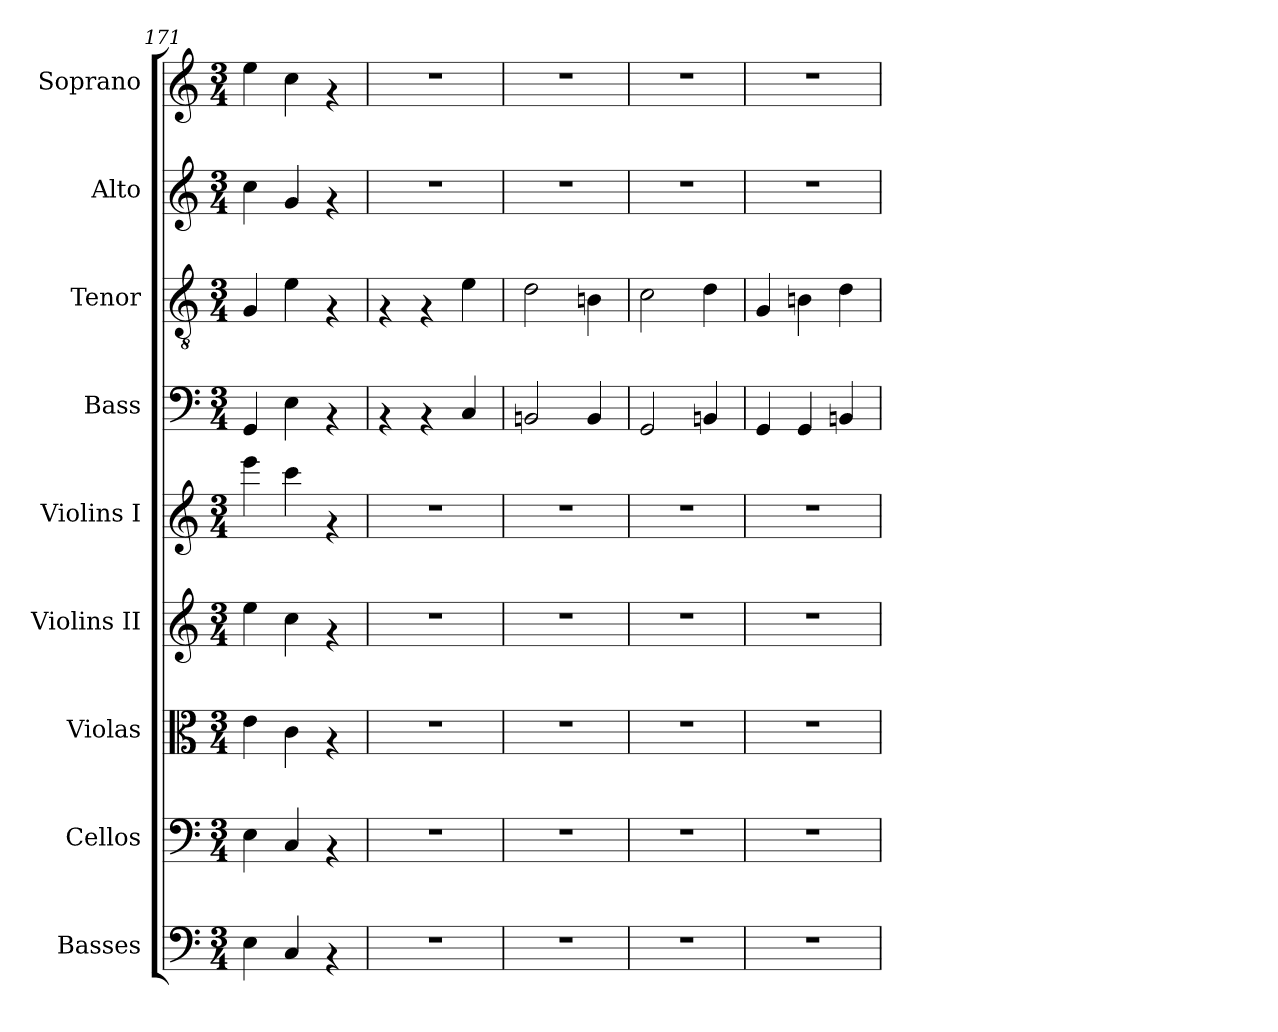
**kern	**kern	**kern	**kern	**kern	**kern	**kern	**kern	**kern
*part9	*part8	*part7	*part6	*part5	*part4	*part3	*part2	*part1
*staff9	*staff8	*staff7	*staff6	*staff5	*staff4	*staff3	*staff2	*staff1
*I"Basses	*I"Cellos	*I"Violas	*I"Violins II	*I"Violins I	*I"Bass	*I"Tenor	*I"Alto	*I"Soprano
*I'Bass	*I'Cell.	*I'Vla.	*I'Vln. II	*I'Vln. I	*I'Bs	*I'Ten	*I'Alto	*I'Sop
*clefF4	*clefF4	*clefC3	*clefG2	*clefG2	*clefF4	*clefGv2	*clefG2	*clefG2
*ITrd7c12	*	*	*	*	*	*	*	*
*k[]	*k[]	*k[]	*k[]	*k[]	*k[]	*k[]	*k[]	*k[]
*C:	*C:	*C:	*C:	*C:	*C:	*C:	*C:	*C:
*M3/4	*M3/4	*M3/4	*M3/4	*M3/4	*M3/4	*M3/4	*M3/4	*M3/4
=171	=171	=171	=171	=171	=171	=171	=171	=171
4EE\	4E\	4e\	4ee\	4eee\	4GG/	4G/	4cc\	4ee\
4CC/	4C/	4c\	4cc\	4ccc\	4E\	4e\	4g/	4cc\
4rAA	4rAA	4rG	4rf	4rf	4rAA	4rF	4rf	4rf
=172	=172	=172	=172	=172	=172	=172	=172	=172
2.r	2.r	2.r	2.r	2.r	4rAA	4rF	2.r	2.r
.	.	.	.	.	4rAA	4rF	.	.
.	.	.	.	.	4C/	4e\	.	.
=173	=173	=173	=173	=173	=173	=173	=173	=173
2.r	2.r	2.r	2.r	2.r	2BBn/	2d\	2.r	2.r
.	.	.	.	.	4BB/	4Bn\	.	.
=174	=174	=174	=174	=174	=174	=174	=174	=174
2.r	2.r	2.r	2.r	2.r	2GG/	2c\	2.r	2.r
.	.	.	.	.	4BBn/	4d\	.	.
!!LO:PB:g=z
=175	=175	=175	=175	=175	=175	=175	=175	=175
2.r	2.r	2.r	2.r	2.r	4GG/	4G/	2.r	2.r
.	.	.	.	.	4GG/	4Bn\	.	.
.	.	.	.	.	4BBn/	4d\	.	.
=	=	=	=	=	=	=	=	=
*-	*-	*-	*-	*-	*-	*-	*-	*-
